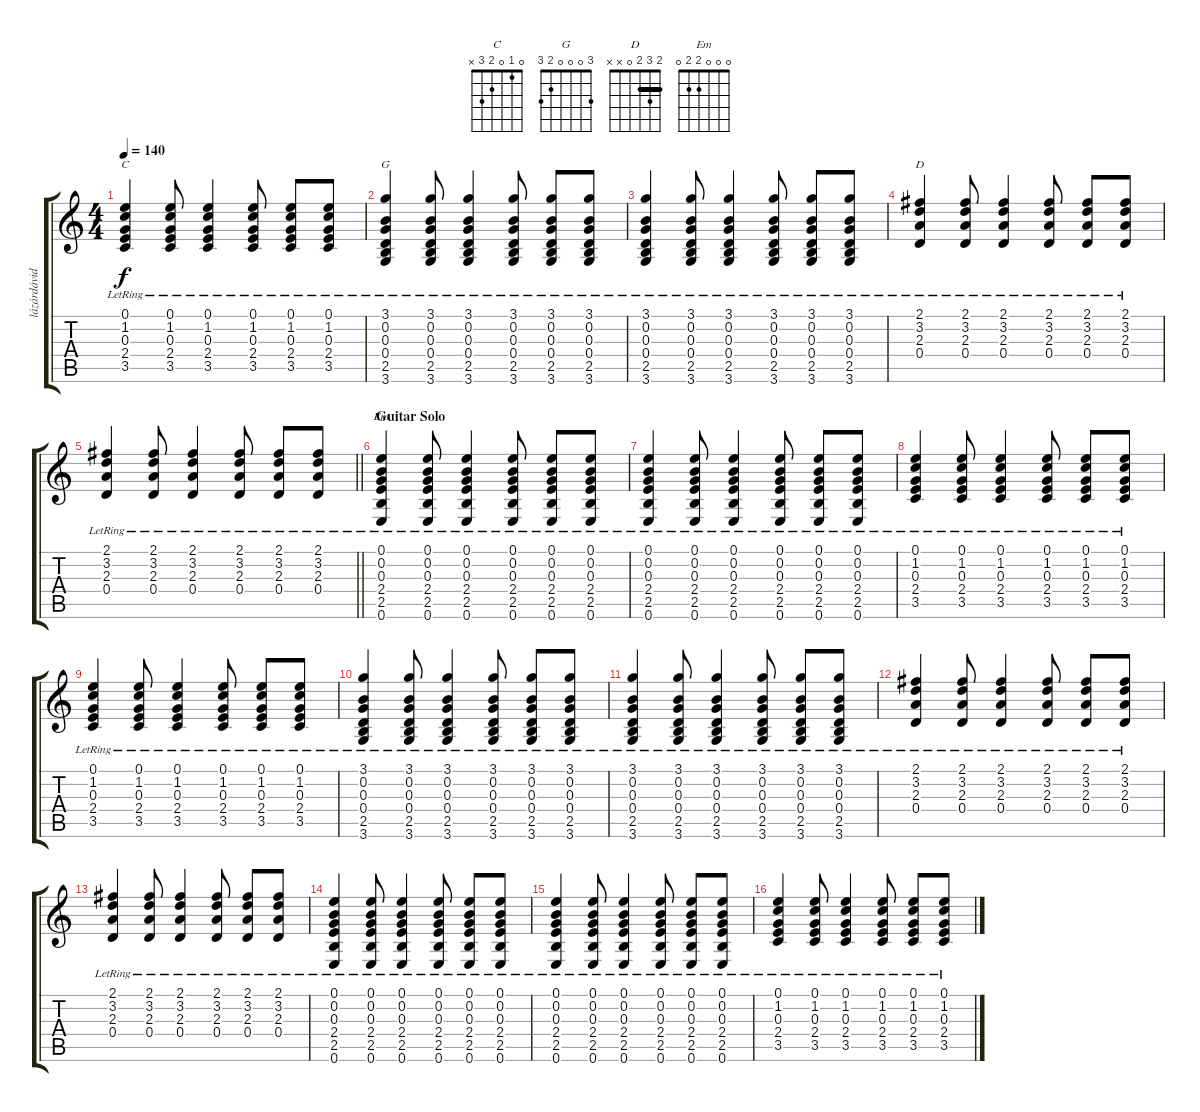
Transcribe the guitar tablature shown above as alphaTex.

\track ("lázárdávid - Gitár 1" "lázárdávid") {instrument electricguitarclean}
\staff {score tabs}
\tuning (E4 B3 G3 D3 A2 E2) {hide}
\chord ("C" 0 1 0 2 3 x)
\chord ("G" 3 0 0 0 2 3)
\chord ("D" 2 3 2 0 x x) {barre 2}
\chord ("Em" 0 0 0 2 2 0)
\ts (4 4)
\tempo 140
\clef g2
\ks c
(0.1{lr} 1.2{lr} 0.3{lr} 2.4{lr} 3.5{lr}).4{ch "C" dy f} (0.1{lr} 1.2{lr} 0.3{lr} 2.4{lr} 3.5{lr}).8 (0.1{lr} 1.2{lr} 0.3{lr} 2.4{lr} 3.5{lr}).4 (0.1{lr} 1.2{lr} 0.3{lr} 2.4{lr} 3.5{lr}).8 (0.1{lr} 1.2{lr} 0.3{lr} 2.4{lr} 3.5{lr}).8 (0.1{lr} 1.2{lr} 0.3{lr} 2.4{lr} 3.5{lr}).8 |
(3.1{lr} 0.2{lr} 0.3{lr} 0.4{lr} 2.5{lr} 3.6{lr}).4{ch "G"} (3.1{lr} 0.2{lr} 0.3{lr} 0.4{lr} 2.5{lr} 3.6{lr}).8 (3.1{lr} 0.2{lr} 0.3{lr} 0.4{lr} 2.5{lr} 3.6{lr}).4 (3.1{lr} 0.2{lr} 0.3{lr} 0.4{lr} 2.5{lr} 3.6{lr}).8 (3.1{lr} 0.2{lr} 0.3{lr} 0.4{lr} 2.5{lr} 3.6{lr}).8 (3.1{lr} 0.2{lr} 0.3{lr} 0.4{lr} 2.5{lr} 3.6{lr}).8 |
(3.1{lr} 0.2{lr} 0.3{lr} 0.4{lr} 2.5{lr} 3.6{lr}).4 (3.1{lr} 0.2{lr} 0.3{lr} 0.4{lr} 2.5{lr} 3.6{lr}).8 (3.1{lr} 0.2{lr} 0.3{lr} 0.4{lr} 2.5{lr} 3.6{lr}).4 (3.1{lr} 0.2{lr} 0.3{lr} 0.4{lr} 2.5{lr} 3.6{lr}).8 (3.1{lr} 0.2{lr} 0.3{lr} 0.4{lr} 2.5{lr} 3.6{lr}).8 (3.1{lr} 0.2{lr} 0.3{lr} 0.4{lr} 2.5{lr} 3.6{lr}).8 |
(2.1{lr} 3.2{lr} 2.3{lr} 0.4{lr}).4{ch "D"} (2.1{lr} 3.2{lr} 2.3{lr} 0.4{lr}).8 (2.1{lr} 3.2{lr} 2.3{lr} 0.4{lr}).4 (2.1{lr} 3.2{lr} 2.3{lr} 0.4{lr}).8 (2.1{lr} 3.2{lr} 2.3{lr} 0.4{lr}).8 (2.1{lr} 3.2{lr} 2.3{lr} 0.4{lr}).8 |
\barLineRight lightlight
(2.1{lr} 3.2{lr} 2.3{lr} 0.4{lr}).4 (2.1{lr} 3.2{lr} 2.3{lr} 0.4{lr}).8 (2.1{lr} 3.2{lr} 2.3{lr} 0.4{lr}).4 (2.1{lr} 3.2{lr} 2.3{lr} 0.4{lr}).8 (2.1{lr} 3.2{lr} 2.3{lr} 0.4{lr}).8 (2.1{lr} 3.2{lr} 2.3{lr} 0.4{lr}).8 |
\section ("" "Guitar Solo")
(0.1{lr} 0.2{lr} 0.3{lr} 2.4{lr} 2.5{lr} 0.6{lr}).4{ch "Em"} (0.1{lr} 0.2{lr} 0.3{lr} 2.4{lr} 2.5{lr} 0.6{lr}).8 (0.1{lr} 0.2{lr} 0.3{lr} 2.4{lr} 2.5{lr} 0.6{lr}).4 (0.1{lr} 0.2{lr} 0.3{lr} 2.4{lr} 2.5{lr} 0.6{lr}).8 (0.1{lr} 0.2{lr} 0.3{lr} 2.4{lr} 2.5{lr} 0.6{lr}).8 (0.1{lr} 0.2{lr} 0.3{lr} 2.4{lr} 2.5{lr} 0.6{lr}).8 |
(0.1{lr} 0.2{lr} 0.3{lr} 2.4{lr} 2.5{lr} 0.6{lr}).4 (0.1{lr} 0.2{lr} 0.3{lr} 2.4{lr} 2.5{lr} 0.6{lr}).8 (0.1{lr} 0.2{lr} 0.3{lr} 2.4{lr} 2.5{lr} 0.6{lr}).4 (0.1{lr} 0.2{lr} 0.3{lr} 2.4{lr} 2.5{lr} 0.6{lr}).8 (0.1{lr} 0.2{lr} 0.3{lr} 2.4{lr} 2.5{lr} 0.6{lr}).8 (0.1{lr} 0.2{lr} 0.3{lr} 2.4{lr} 2.5{lr} 0.6{lr}).8 |
(0.1{lr} 1.2{lr} 0.3{lr} 2.4{lr} 3.5{lr}).4 (0.1{lr} 1.2{lr} 0.3{lr} 2.4{lr} 3.5{lr}).8 (0.1{lr} 1.2{lr} 0.3{lr} 2.4{lr} 3.5{lr}).4 (0.1{lr} 1.2{lr} 0.3{lr} 2.4{lr} 3.5{lr}).8 (0.1{lr} 1.2{lr} 0.3{lr} 2.4{lr} 3.5{lr}).8 (0.1{lr} 1.2{lr} 0.3{lr} 2.4{lr} 3.5{lr}).8 |
(0.1{lr} 1.2{lr} 0.3{lr} 2.4{lr} 3.5{lr}).4 (0.1{lr} 1.2{lr} 0.3{lr} 2.4{lr} 3.5{lr}).8 (0.1{lr} 1.2{lr} 0.3{lr} 2.4{lr} 3.5{lr}).4 (0.1{lr} 1.2{lr} 0.3{lr} 2.4{lr} 3.5{lr}).8 (0.1{lr} 1.2{lr} 0.3{lr} 2.4{lr} 3.5{lr}).8 (0.1{lr} 1.2{lr} 0.3{lr} 2.4{lr} 3.5{lr}).8 |
(3.1{lr} 0.2{lr} 0.3{lr} 0.4{lr} 2.5{lr} 3.6{lr}).4 (3.1{lr} 0.2{lr} 0.3{lr} 0.4{lr} 2.5{lr} 3.6{lr}).8 (3.1{lr} 0.2{lr} 0.3{lr} 0.4{lr} 2.5{lr} 3.6{lr}).4 (3.1{lr} 0.2{lr} 0.3{lr} 0.4{lr} 2.5{lr} 3.6{lr}).8 (3.1{lr} 0.2{lr} 0.3{lr} 0.4{lr} 2.5{lr} 3.6{lr}).8 (3.1{lr} 0.2{lr} 0.3{lr} 0.4{lr} 2.5{lr} 3.6{lr}).8 |
(3.1{lr} 0.2{lr} 0.3{lr} 0.4{lr} 2.5{lr} 3.6{lr}).4 (3.1{lr} 0.2{lr} 0.3{lr} 0.4{lr} 2.5{lr} 3.6{lr}).8 (3.1{lr} 0.2{lr} 0.3{lr} 0.4{lr} 2.5{lr} 3.6{lr}).4 (3.1{lr} 0.2{lr} 0.3{lr} 0.4{lr} 2.5{lr} 3.6{lr}).8 (3.1{lr} 0.2{lr} 0.3{lr} 0.4{lr} 2.5{lr} 3.6{lr}).8 (3.1{lr} 0.2{lr} 0.3{lr} 0.4{lr} 2.5{lr} 3.6{lr}).8 |
(2.1{lr} 3.2{lr} 2.3{lr} 0.4{lr}).4 (2.1{lr} 3.2{lr} 2.3{lr} 0.4{lr}).8 (2.1{lr} 3.2{lr} 2.3{lr} 0.4{lr}).4 (2.1{lr} 3.2{lr} 2.3{lr} 0.4{lr}).8 (2.1{lr} 3.2{lr} 2.3{lr} 0.4{lr}).8 (2.1{lr} 3.2{lr} 2.3{lr} 0.4{lr}).8 |
(2.1{lr} 3.2{lr} 2.3{lr} 0.4{lr}).4 (2.1{lr} 3.2{lr} 2.3{lr} 0.4{lr}).8 (2.1{lr} 3.2{lr} 2.3{lr} 0.4{lr}).4 (2.1{lr} 3.2{lr} 2.3{lr} 0.4{lr}).8 (2.1{lr} 3.2{lr} 2.3{lr} 0.4{lr}).8 (2.1{lr} 3.2{lr} 2.3{lr} 0.4{lr}).8 |
(0.1{lr} 0.2{lr} 0.3{lr} 2.4{lr} 2.5{lr} 0.6{lr}).4 (0.1{lr} 0.2{lr} 0.3{lr} 2.4{lr} 2.5{lr} 0.6{lr}).8 (0.1{lr} 0.2{lr} 0.3{lr} 2.4{lr} 2.5{lr} 0.6{lr}).4 (0.1{lr} 0.2{lr} 0.3{lr} 2.4{lr} 2.5{lr} 0.6{lr}).8 (0.1{lr} 0.2{lr} 0.3{lr} 2.4{lr} 2.5{lr} 0.6{lr}).8 (0.1{lr} 0.2{lr} 0.3{lr} 2.4{lr} 2.5{lr} 0.6{lr}).8 |
(0.1{lr} 0.2{lr} 0.3{lr} 2.4{lr} 2.5{lr} 0.6{lr}).4 (0.1{lr} 0.2{lr} 0.3{lr} 2.4{lr} 2.5{lr} 0.6{lr}).8 (0.1{lr} 0.2{lr} 0.3{lr} 2.4{lr} 2.5{lr} 0.6{lr}).4 (0.1{lr} 0.2{lr} 0.3{lr} 2.4{lr} 2.5{lr} 0.6{lr}).8 (0.1{lr} 0.2{lr} 0.3{lr} 2.4{lr} 2.5{lr} 0.6{lr}).8 (0.1{lr} 0.2{lr} 0.3{lr} 2.4{lr} 2.5{lr} 0.6{lr}).8 |
(0.1{lr} 1.2{lr} 0.3{lr} 2.4{lr} 3.5{lr}).4 (0.1{lr} 1.2{lr} 0.3{lr} 2.4{lr} 3.5{lr}).8 (0.1{lr} 1.2{lr} 0.3{lr} 2.4{lr} 3.5{lr}).4 (0.1{lr} 1.2{lr} 0.3{lr} 2.4{lr} 3.5{lr}).8 (0.1{lr} 1.2{lr} 0.3{lr} 2.4{lr} 3.5{lr}).8 (0.1{lr} 1.2{lr} 0.3{lr} 2.4{lr} 3.5{lr}).8
